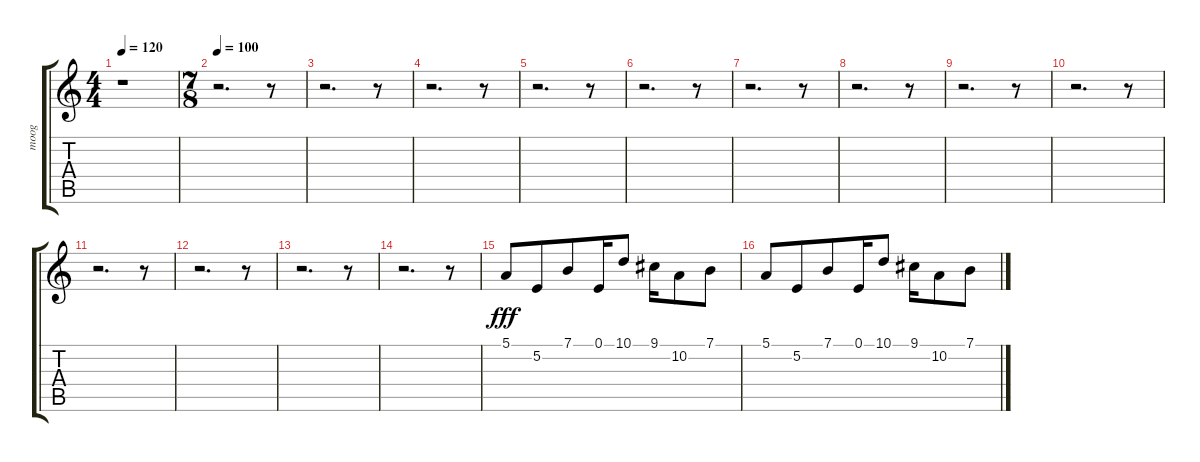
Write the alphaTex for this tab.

\track ("moog" "moog") {instrument synthbrass1}
\staff {score tabs}
\tuning (E4 B3 G3 D3 A2 E2) {hide}
\ts (4 4)
\tempo 120
\clef g2
\ks c
r.1{dy fff} |
\ts (7 8)
\tempo 100
r.2{d} r.8 |
r.2{d} r.8 |
r.2{d} r.8 |
r.2{d} r.8 |
r.2{d} r.8 |
r.2{d} r.8 |
r.2{d} r.8 |
r.2{d} r.8 |
r.2{d} r.8 |
r.2{d} r.8 |
r.2{d} r.8 |
r.2{d} r.8 |
r.2{d} r.8 |
5.1.8 5.2.8 7.1.8 0.1.16 10.1.8 9.1.16 10.2.8 7.1.8 |
5.1.8 5.2.8 7.1.8 0.1.16 10.1.8 9.1.16 10.2.8 7.1.8
